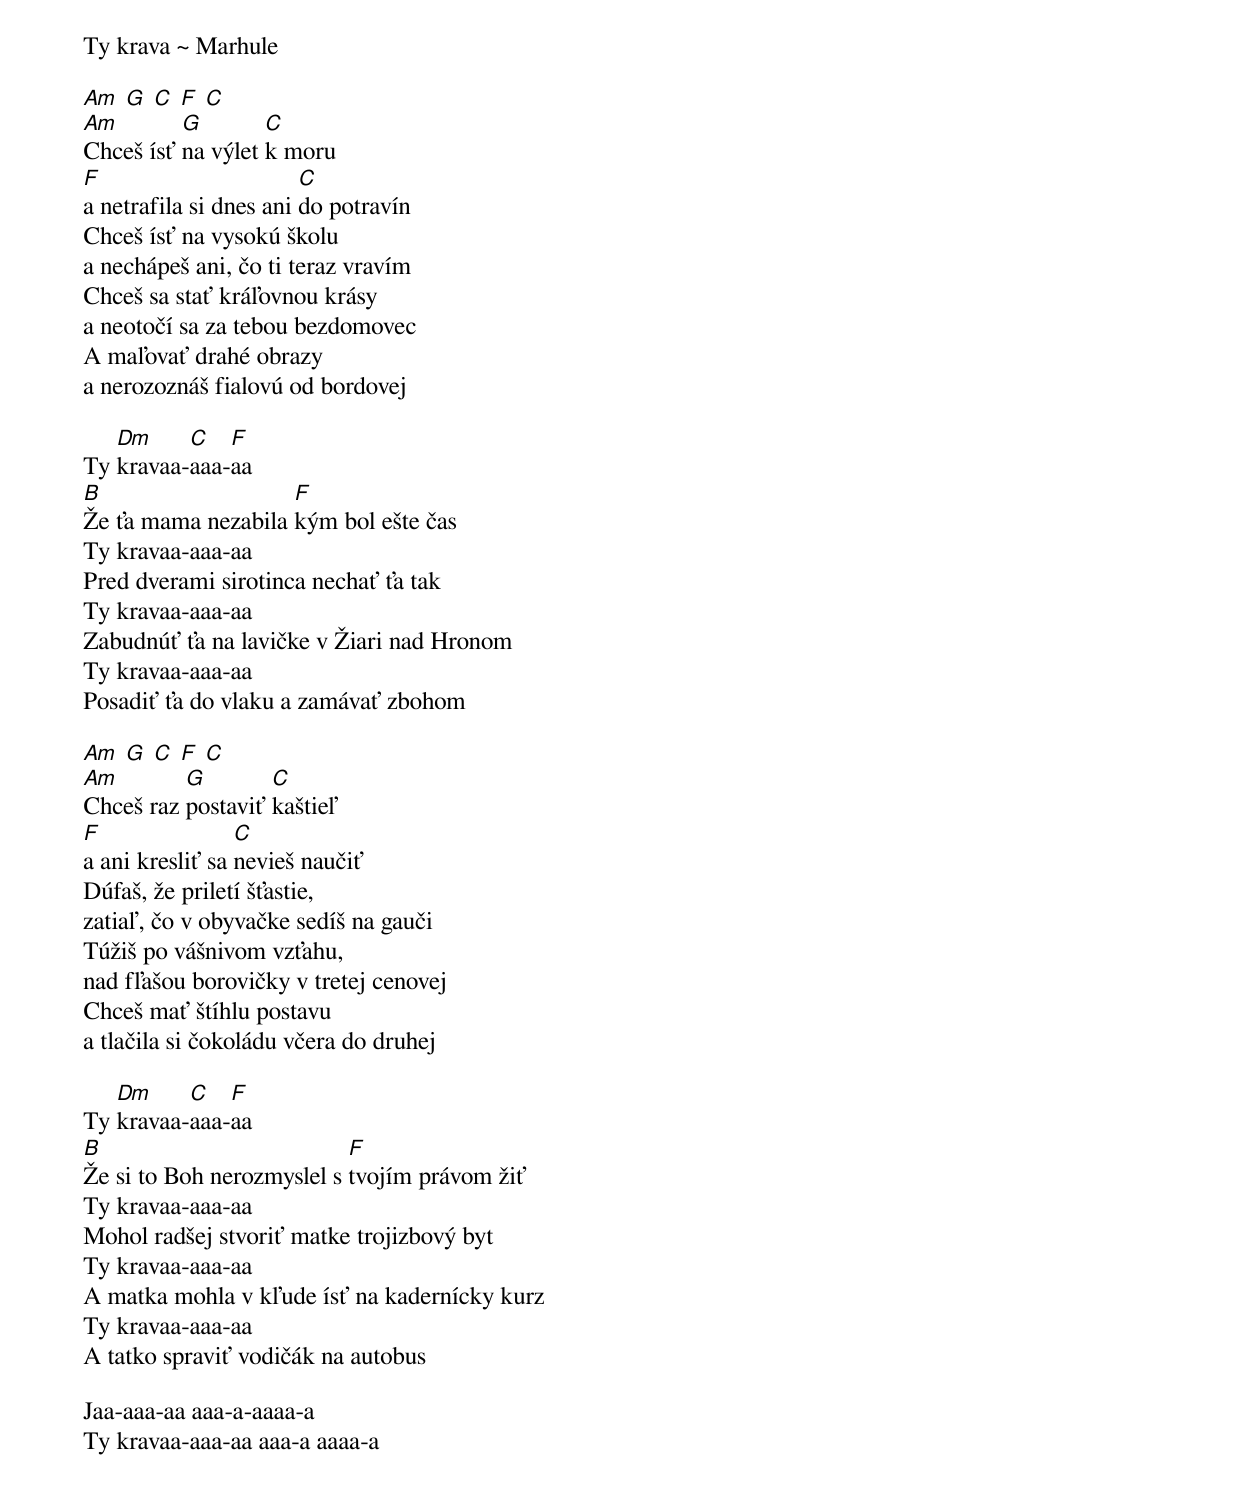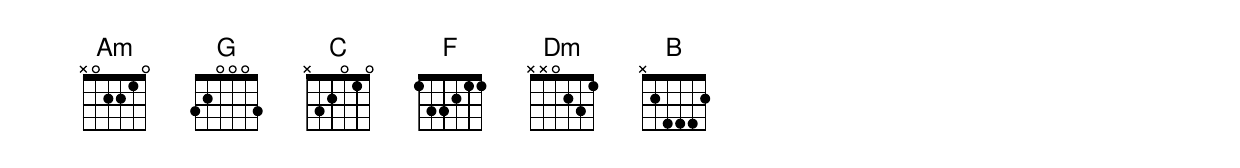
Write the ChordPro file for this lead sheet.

Ty krava ~ Marhule

[Am] [G] [C] [F] [C]
[Am]Chceš ísť [G]na výlet [C]k moru
[F]a netrafila si dnes ani [C]do potravín
Chceš ísť na vysokú školu
a nechápeš ani, čo ti teraz vravím
Chceš sa stať kráľovnou krásy
a neotočí sa za tebou bezdomovec
A maľovať drahé obrazy
a nerozoznáš fialovú od bordovej

Ty [Dm]kravaa-[C]aaa-[F]aa
[B]Že ťa mama nezabila [F]kým bol ešte čas
Ty kravaa-aaa-aa
Pred dverami sirotinca nechať ťa tak
Ty kravaa-aaa-aa
Zabudnúť ťa na lavičke v Žiari nad Hronom
Ty kravaa-aaa-aa
Posadiť ťa do vlaku a zamávať zbohom

[Am] [G] [C] [F] [C]
[Am]Chceš raz [G]postaviť [C]kaštieľ
[F]a ani kresliť sa [C]nevieš naučiť
Dúfaš, že priletí šťastie,
zatiaľ, čo v obyvačke sedíš na gauči
Túžiš po vášnivom vzťahu,
nad fľašou borovičky v tretej cenovej
Chceš mať štíhlu postavu
a tlačila si čokoládu včera do druhej

Ty [Dm]kravaa-[C]aaa-[F]aa
[B]Že si to Boh nerozmyslel s [F]tvojím právom žiť
Ty kravaa-aaa-aa
Mohol radšej stvoriť matke trojizbový byt
Ty kravaa-aaa-aa
A matka mohla v kľude ísť na kadernícky kurz
Ty kravaa-aaa-aa
A tatko spraviť vodičák na autobus

Jaa-aaa-aa aaa-a-aaaa-a
Ty kravaa-aaa-aa aaa-a aaaa-a
